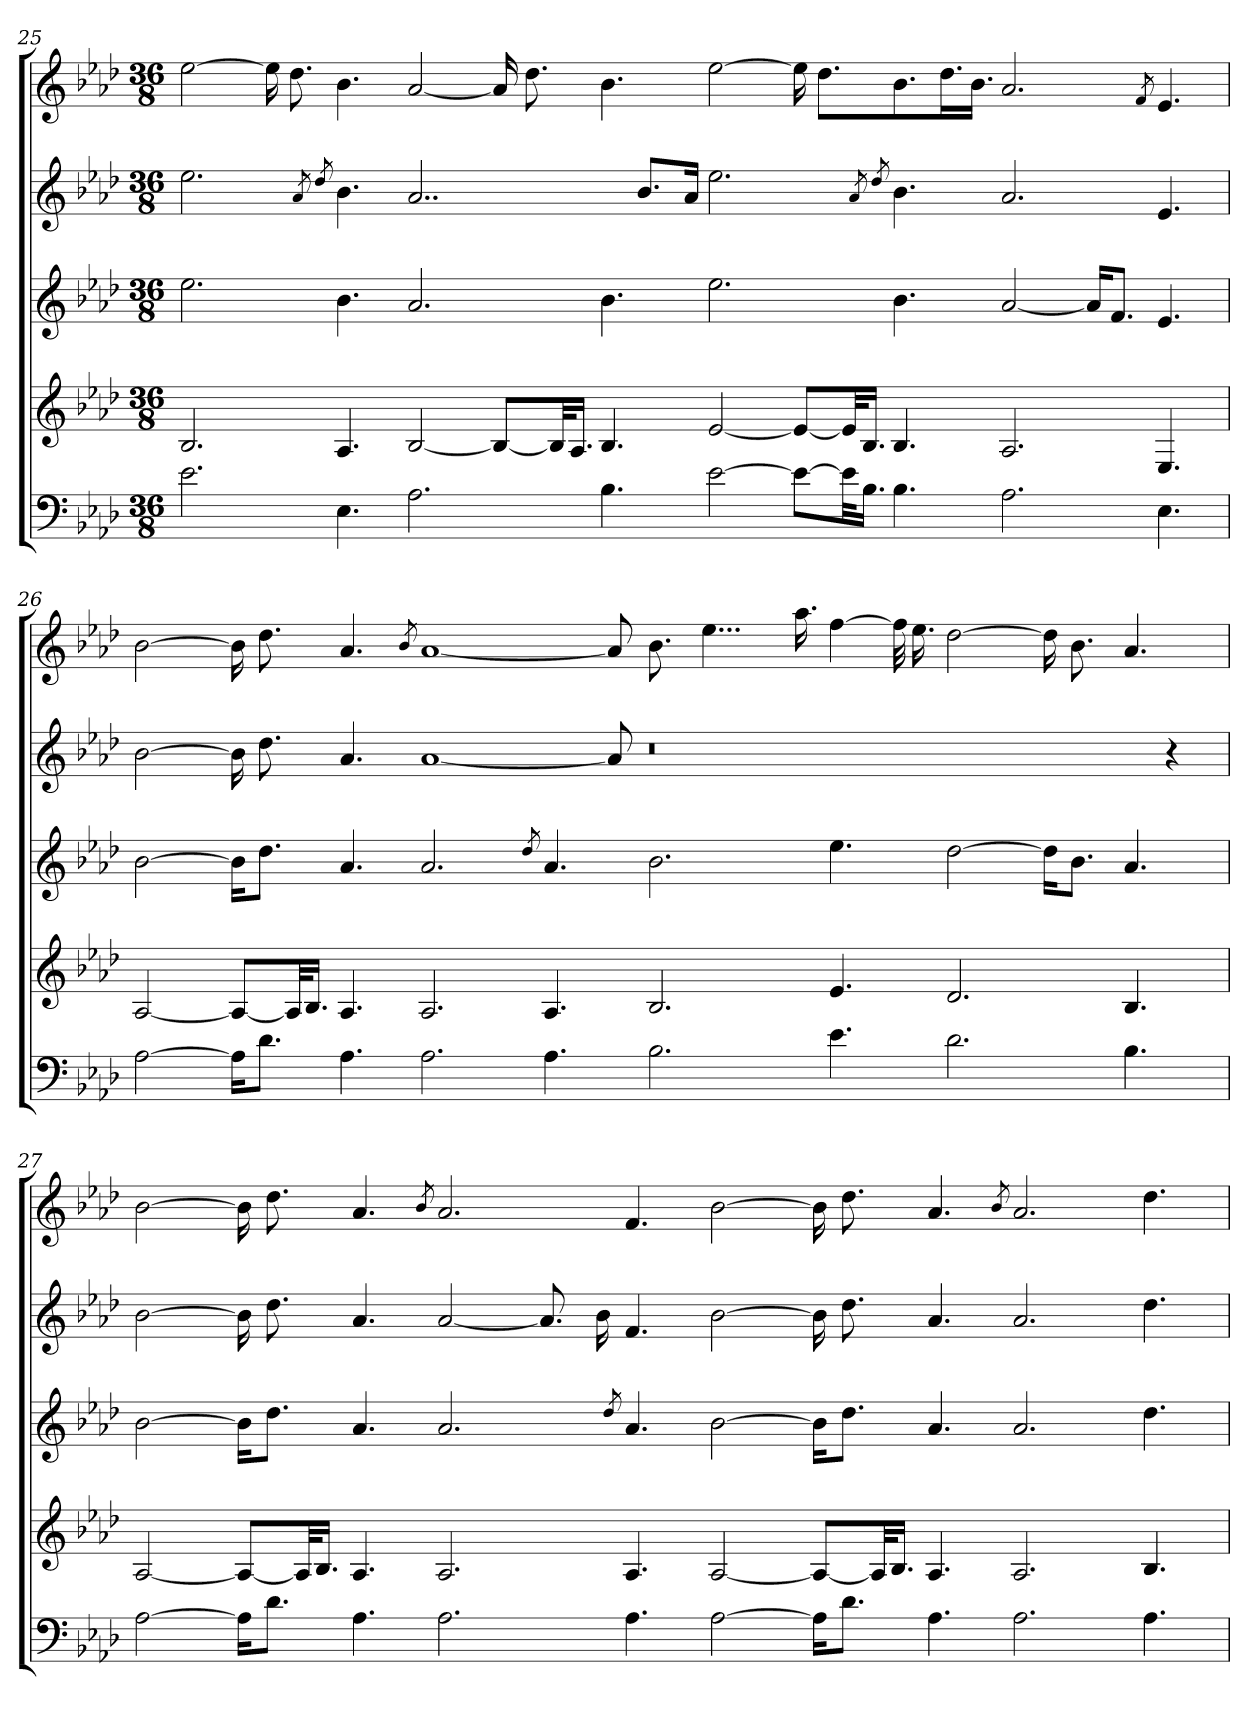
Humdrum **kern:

**kern	**kern	**kern	**kern	**kern
*part5	*part4	*part3	*part2	*part1
*staff5	*staff4	*staff3	*staff2	*staff1
*clefF4	*clefG2	*clefG2	*clefG2	*clefG2
*k[b-e-a-d-]	*k[b-e-a-d-]	*k[b-e-a-d-]	*k[b-e-a-d-]	*k[b-e-a-d-]
*M36/8	*M36/8	*M36/8	*M36/8	*M36/8
=25	=25	=25	=25	=25
2.e-	2.B-	2.ee-	2.ee-	[2ee-
.	.	.	.	16ee-]
.	.	.	.	8.dd-
.	.	.	8qa-	.
.	.	.	8qdd-	.
4.E-	4.A-	4.b-	4.b-	4.b-
2.A-	[2B-	2.a-	2..a-	[2a-
.	8B-/L_	.	.	16a-]
.	.	.	.	8.dd-
.	32B-/KL]	.	.	.
.	16.A-/JJ	.	.	.
4.B-	4.B-	4.b-	.	4.b-
.	.	.	8.b-/L	.
.	.	.	16a-/Jk	.
[2e-	[2e-	2.ee-	2.ee-	[2ee-
8e-\L_	8e-/L_	.	.	16ee-]
.	.	.	.	8.dd-\L
32e-\KL]	32e-/KL]	.	.	.
16.B-\JJ	16.B-/JJ	.	.	.
.	.	.	8qa-	.
.	.	.	8qdd-	.
4.B-	4.B-	4.b-	4.b-	8.b-\
.	.	.	.	16.dd-\L
.	.	.	.	16.b-\JJ
2.A-	2.A-	[2a-	2.a-	2.a-
.	.	16a-/KL]	.	.
.	.	8.f/J	.	.
.	.	.	.	8qf
4.E-	4.E-	4.e-	4.e-	4.e-
=26	=26	=26	=26	=26
[2A-	[2A-	[2b-	[2b-	[2b-
16A-\KL]	8A-/L_	16b-\KL]	16b-]	16b-]
8.d-\J	.	8.dd-\J	8.dd-	8.dd-
.	32A-/KL]	.	.	.
.	16.B-/JJ	.	.	.
4.A-	4.A-	4.a-	4.a-	4.a-
.	.	.	.	8qb-
2.A-	2.A-	2.a-	[1a-	[1a-
.	.	8qdd-	.	.
4.A-	4.A-	4.a-	.	.
.	.	.	8a-]	8a-]
2.B-	2.B-	2.b-	0r	8.b-
.	.	.	.	4...ee-
.	.	.	.	16.aa-
4.e-	4.e-	4.ee-	.	[4ff
.	.	.	.	32ff]
.	.	.	.	16.ee-
2.d-	2.d-	[2dd-	.	[2dd-
.	.	16dd-\KL]	.	16dd-]
.	.	8.b-\J	.	8.b-
4.B-	4.B-	4.a-	.	4.a-
.	.	.	4r	.
=27	=27	=27	=27	=27
[2A-	[2A-	[2b-	[2b-	[2b-
16A-\KL]	8A-/L_	16b-\KL]	16b-]	16b-]
8.d-\J	.	8.dd-\J	8.dd-	8.dd-
.	32A-/KL]	.	.	.
.	16.B-/JJ	.	.	.
4.A-	4.A-	4.a-	4.a-	4.a-
.	.	.	.	8qb-
2.A-	2.A-	2.a-	[2a-	2.a-
.	.	.	8.a-]	.
.	.	.	16b-	.
.	.	8qdd-	.	.
4.A-	4.A-	4.a-	4.f	4.f
[2A-	[2A-	[2b-	[2b-	[2b-
16A-\KL]	8A-/L_	16b-\KL]	16b-]	16b-]
8.d-\J	.	8.dd-\J	8.dd-	8.dd-
.	32A-/KL]	.	.	.
.	16.B-/JJ	.	.	.
4.A-	4.A-	4.a-	4.a-	4.a-
.	.	.	.	8qb-
2.A-	2.A-	2.a-	2.a-	2.a-
4.A-	4.B-	4.dd-	4.dd-	4.dd-
=	=	=	=	=
*-	*-	*-	*-	*-
